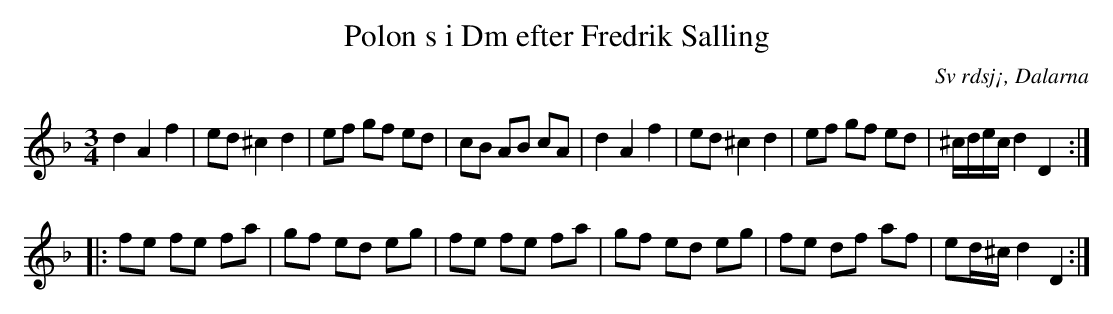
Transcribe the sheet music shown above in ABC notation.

X:1
T:Polon s i Dm efter Fredrik Salling
O:Sv rdsj¡, Dalarna
M:3/4
L:1/8
K:Dm
d2 A2 f2 | ed ^c2 d2 | ef gf ed | cB AB cA | d2 A2 f2 | ed ^c2 d2 | ef gf ed | ^c/d/e/c/ d2 D2 ::
fe fe fa | gf ed eg | fe fe fa | gf ed eg | fe df af | ed/^c/ d2 D2 :|
